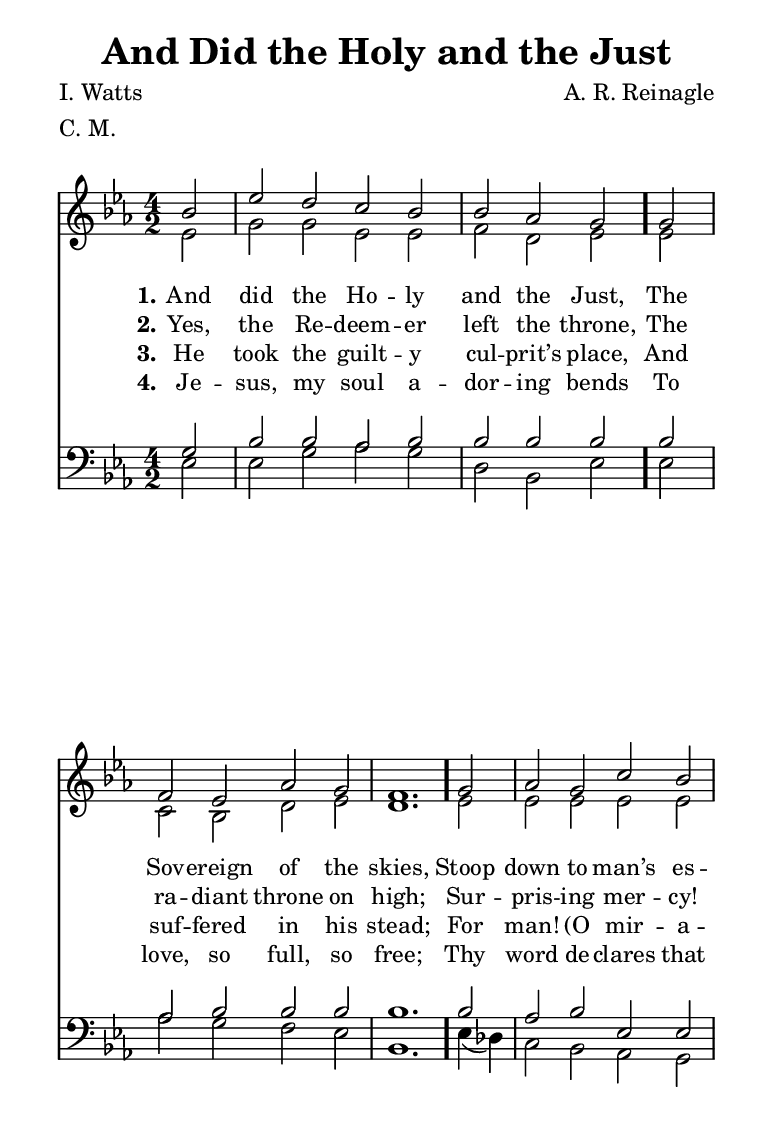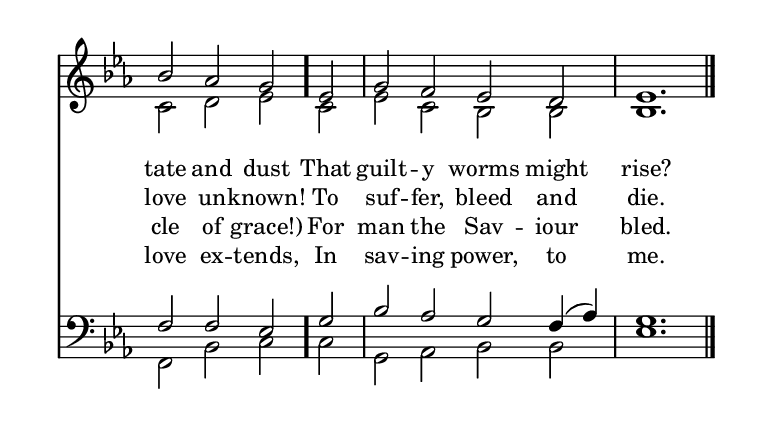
\include "common/global.ily"
\paper {
  \include "common/paper.ily"
  %ragged-bottom = ##t
  ragged-last-bottom = ##t
  %systems-per-page = ##f
  %page-count = ##f
  system-count = #(cond (is-eogsized 2) (#t #f))
}

\header{
  hymnnumber = "147"
  title = "And Did the Holy and the Just"
  tunename = "St. Peter"
  meter = "C. M."
  poet = "I. Watts"
  composer = "A. R. Reinagle"
  %copyright = ""
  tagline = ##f
}

% for fermata in MIDI
ta = { \tempo 2=80 }
tb = { \tempo 2=40 }

global = {
  \include "common/overrides.ily"
  \override Staff.TimeSignature.style = #'numbered
  \time 4/2
  \override Score.MetronomeMark.transparent = ##t % hide all fermata changes too
  \ta
  \key ees \major
  \partial 2
  \autoBeamOff
}

notesSoprano = {
\global
\relative c'' {

  bes2 | ees d c bes | bes aes g
  g | f ees aes g | f1.
  g2 | aes g c bes | bes aes g
  ees | g f ees d | ees1.
  \bar "|."

}
}

notesAlto = {
\global
\relative e' {

  ees2 | g g ees ees | f d ees
  ees | c bes d ees | d1.
  ees2 | ees ees ees ees | c d ees
  c | ees c bes bes | bes1.

}
}

notesTenor = {
\global
\relative a {

  g2 | bes bes aes bes | bes bes bes
  bes | aes bes bes bes | bes1.
  bes2 | aes bes ees, ees | f f ees
  g | bes aes g f4( aes) | g1.

}
}

notesBass = {
\global
\relative f {

  ees2 | ees g aes g | d bes ees
  ees | aes g f ees | bes1.
  ees4( des) | c2 bes aes g | f bes c
  c | g aes bes bes | ees1.

}
}

wordsA = \lyricmode {
\set stanza = "1."

And did the Ho -- ly and the Just, \bar "."
The Sov -- ereign of the skies, \bar "."
Stoop down to man’s es -- tate and dust \bar "."
That guilt -- y worms might rise? \bar "."

}

wordsB = \lyricmode {
\set stanza = "2."

Yes, the Re -- deem -- er left the throne,
The ra -- diant throne on high;
Sur -- pris -- ing mer -- cy! love un -- known!
To suf -- fer, bleed and die.

}

wordsC = \lyricmode {
\set stanza = "3."

He took the guilt -- y cul -- prit’s place,
And suf -- fered in his stead;
For man! (O mir -- a -- cle of grace!)
For man the Sav -- iour bled.

}

wordsD = \lyricmode {
\set stanza = "4."

Je -- sus, my soul a -- dor -- ing bends
To love, so full, so free;
Thy word de -- clares that love ex -- tends,
In sav -- ing power, to me.

}

\score {
  \context ChoirStaff <<
    \context Staff = upper <<
      \set ChoirStaff.systemStartDelimiter = #'SystemStartBar
      \context Voice  = sopranos { \voiceOne << \notesSoprano >> }
      \context Voice  = altos { \voiceTwo << \notesAlto >> }
      \context Lyrics = one   \lyricsto sopranos \wordsA
      \context Lyrics = two   \lyricsto sopranos \wordsB
      \context Lyrics = three \lyricsto sopranos \wordsC
      \context Lyrics = four  \lyricsto sopranos \wordsD
    >>
    \context Staff = men <<
      \clef bass
      \context Voice  = tenors { \voiceOne << \notesTenor >> }
      \context Voice  = basses { \voiceTwo << \notesBass >> }
    >>
  >>
  \layout {
    \include "common/layout.ily"
  }
  \midi{
    \include "common/midi.ily"
  }
}

\version "2.19.49"  % necessary for upgrading to future LilyPond versions.

% vi:set et ts=2 sw=2 ai nocindent syntax=lilypond:
